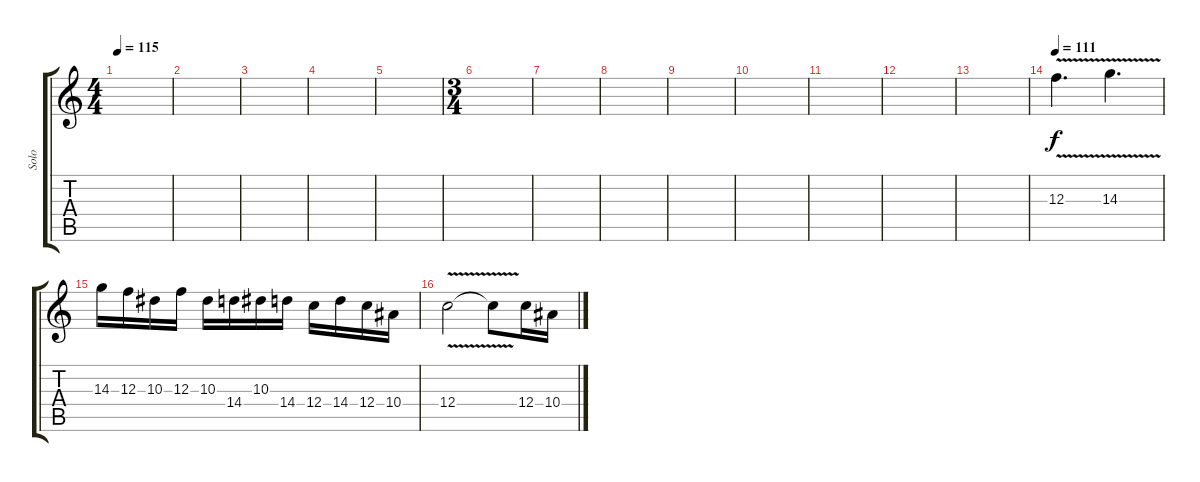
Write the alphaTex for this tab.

\track ("Solo" "Solo") {instrument distortionguitar}
\staff {score tabs}
\tuning (D4 A3 F3 C3 G2 C2) {hide}
\ts (4 4)
\tempo 115
\clef g2
\ks c
|
|
|
|
|
\ts (3 4)
|
|
|
|
|
|
|
|
\tempo 111
12.3{v}.4{d volume 16} 14.3{v}.4{d} |
14.3.16 12.3.16 10.3.16 12.3.16 10.3.16 14.4.16 10.3.16 14.4.16 12.4.16 14.4.16 12.4.16 10.4.16 |
12.4{v}.2 12.4{t}.8 12.4.16 10.4{sl}.16
